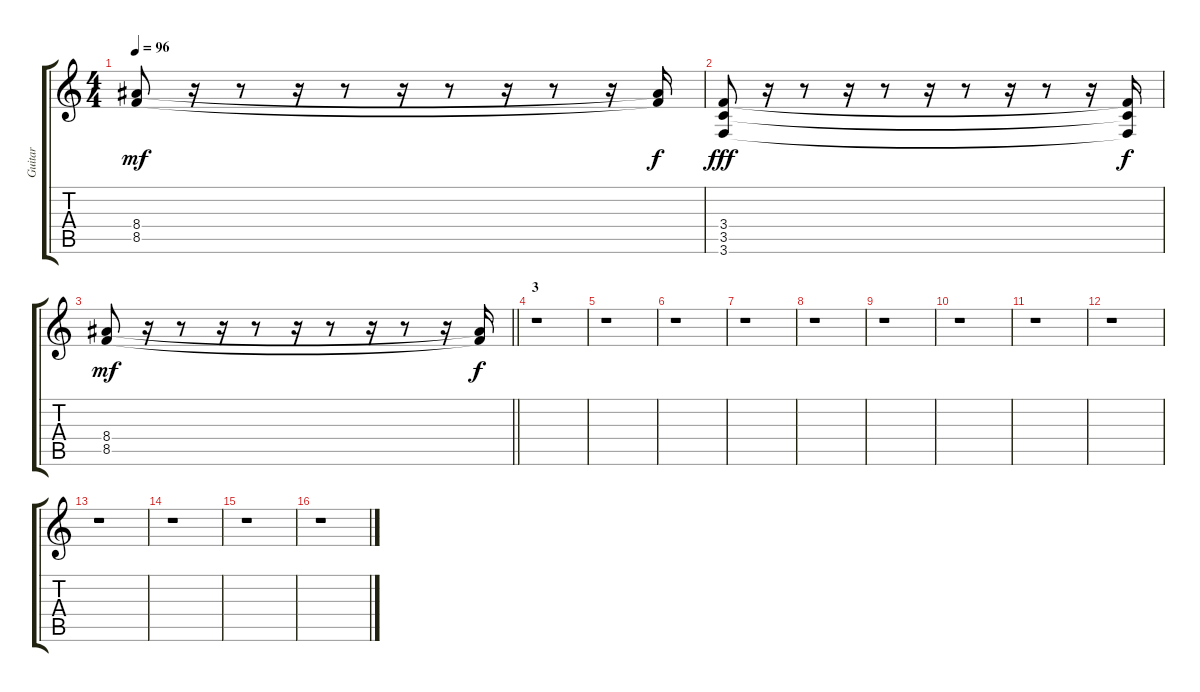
\track ("Guitar" "Guitar") {instrument distortionguitar}
\staff {score tabs}
\tuning (E4 B3 G3 D3 A2 D2) {hide}
\ts (4 4)
\tempo 96
\clef g2
\ks c
(8.4 8.5).8{dy mf volume 12} r.16{volume 0} r.8{volume 12} r.16{volume 0} r.8{volume 12} r.16{volume 0} r.8{volume 12} r.16{volume 0} r.8{volume 12} r.16{volume 0} (8.4{t} 8.5{t}).16{dy f volume 12} |
(3.4 3.5 3.6).8{dy fff volume 13} r.16{volume 0} r.8{volume 10} r.16{volume 0} r.8{volume 9} r.16{volume 0} r.8{volume 7} r.16{volume 0} r.8{volume 6} r.16{volume 0} (3.4{t} 3.5{t} 3.6{t}).16{dy f volume 6} |
\barLineRight lightlight
(8.4 8.5).8{dy mf volume 12} r.16{volume 0} r.8{volume 12} r.16{volume 0} r.8{volume 12} r.16{volume 0} r.8{volume 12} r.16{volume 0} r.8{volume 12} r.16{volume 0} (8.4{t} 8.5{t}).16{dy f volume 12} |
\section ("" "3")
r.1 |
r.1 |
r.1 |
r.1 |
r.1 |
r.1 |
r.1 |
r.1 |
r.1 |
r.1 |
r.1 |
r.1 |
r.1
